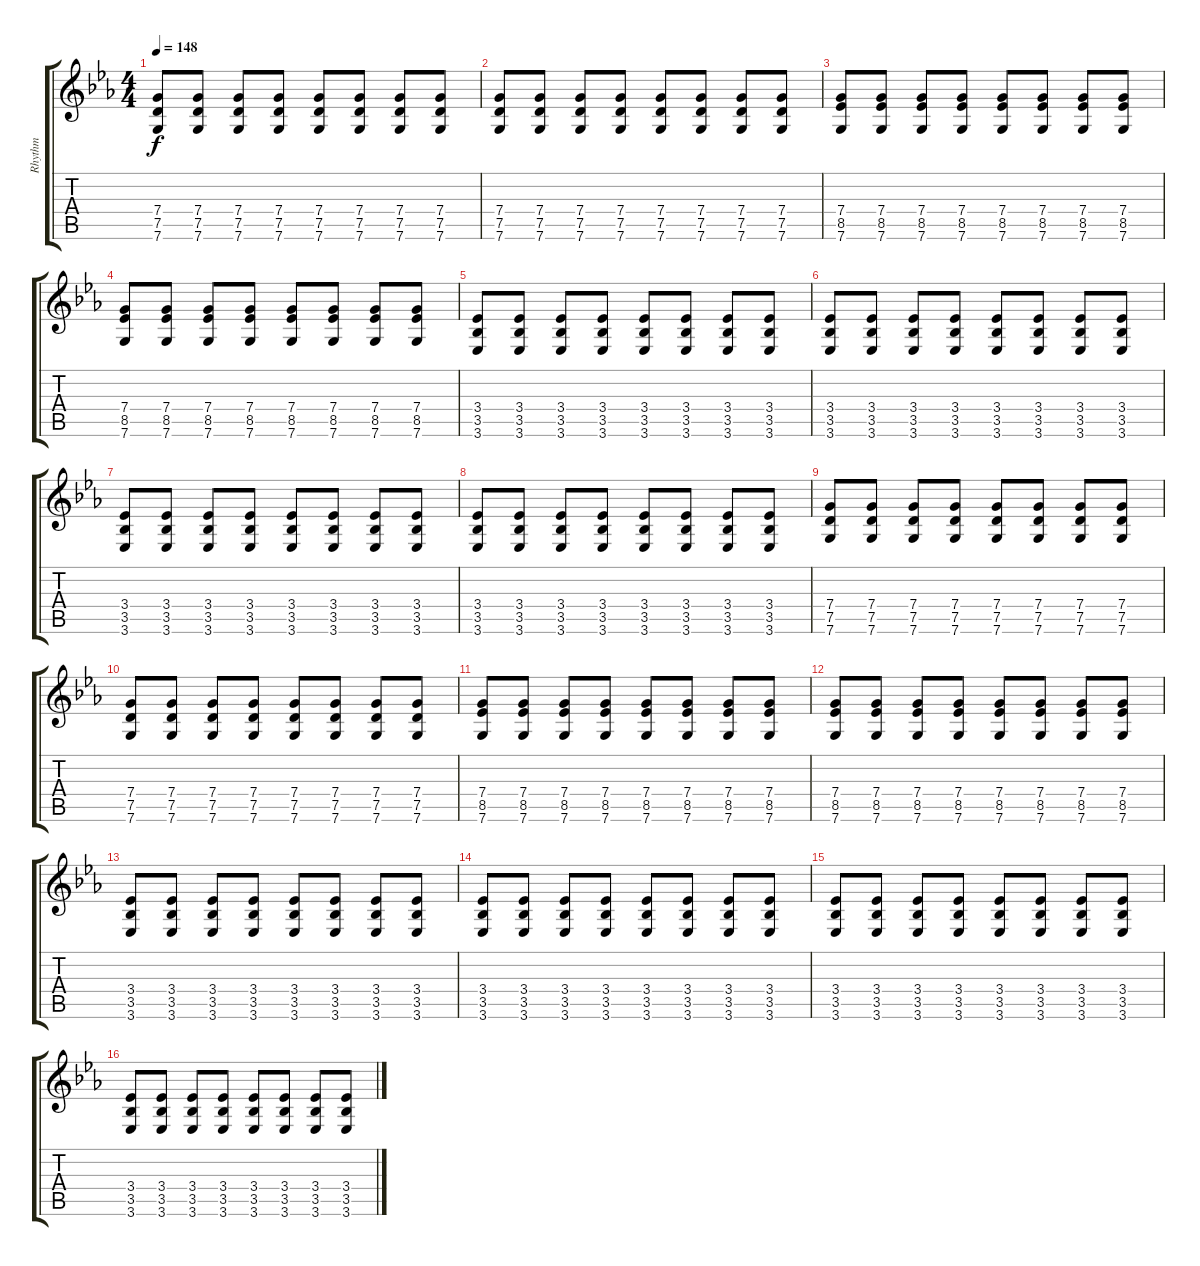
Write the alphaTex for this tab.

\track ("Rhythm" "Rhythm") {instrument distortionguitar}
\staff {score tabs}
\tuning (D4 A3 F3 C3 G2 C2) {hide}
\ts (4 4)
\tempo 148
\clef g2
\ks cminor
(7.4 7.5 7.6).8{dy f} (7.4 7.5 7.6).8 (7.4 7.5 7.6).8 (7.4 7.5 7.6).8 (7.4 7.5 7.6).8 (7.4 7.5 7.6).8 (7.4 7.5 7.6).8 (7.4 7.5 7.6).8 |
(7.4 7.5 7.6).8 (7.4 7.5 7.6).8 (7.4 7.5 7.6).8 (7.4 7.5 7.6).8 (7.4 7.5 7.6).8 (7.4 7.5 7.6).8 (7.4 7.5 7.6).8 (7.4 7.5 7.6).8 |
(7.4 8.5 7.6).8 (7.4 8.5 7.6).8 (7.4 8.5 7.6).8 (7.4 8.5 7.6).8 (7.4 8.5 7.6).8 (7.4 8.5 7.6).8 (7.4 8.5 7.6).8 (7.4 8.5 7.6).8 |
(7.4 8.5 7.6).8 (7.4 8.5 7.6).8 (7.4 8.5 7.6).8 (7.4 8.5 7.6).8 (7.4 8.5 7.6).8 (7.4 8.5 7.6).8 (7.4 8.5 7.6).8 (7.4 8.5 7.6).8 |
(3.4 3.5 3.6).8 (3.4 3.5 3.6).8 (3.4 3.5 3.6).8 (3.4 3.5 3.6).8 (3.4 3.5 3.6).8 (3.4 3.5 3.6).8 (3.4 3.5 3.6).8 (3.4 3.5 3.6).8 |
(3.4 3.5 3.6).8 (3.4 3.5 3.6).8 (3.4 3.5 3.6).8 (3.4 3.5 3.6).8 (3.4 3.5 3.6).8 (3.4 3.5 3.6).8 (3.4 3.5 3.6).8 (3.4 3.5 3.6).8 |
(3.4 3.5 3.6).8 (3.4 3.5 3.6).8 (3.4 3.5 3.6).8 (3.4 3.5 3.6).8 (3.4 3.5 3.6).8 (3.4 3.5 3.6).8 (3.4 3.5 3.6).8 (3.4 3.5 3.6).8 |
(3.4 3.5 3.6).8 (3.4 3.5 3.6).8 (3.4 3.5 3.6).8 (3.4 3.5 3.6).8 (3.4 3.5 3.6).8 (3.4 3.5 3.6).8 (3.4 3.5 3.6).8 (3.4 3.5 3.6).8 |
(7.4 7.5 7.6).8 (7.4 7.5 7.6).8 (7.4 7.5 7.6).8 (7.4 7.5 7.6).8 (7.4 7.5 7.6).8 (7.4 7.5 7.6).8 (7.4 7.5 7.6).8 (7.4 7.5 7.6).8 |
(7.4 7.5 7.6).8 (7.4 7.5 7.6).8 (7.4 7.5 7.6).8 (7.4 7.5 7.6).8 (7.4 7.5 7.6).8 (7.4 7.5 7.6).8 (7.4 7.5 7.6).8 (7.4 7.5 7.6).8 |
(7.4 8.5 7.6).8 (7.4 8.5 7.6).8 (7.4 8.5 7.6).8 (7.4 8.5 7.6).8 (7.4 8.5 7.6).8 (7.4 8.5 7.6).8 (7.4 8.5 7.6).8 (7.4 8.5 7.6).8 |
(7.4 8.5 7.6).8 (7.4 8.5 7.6).8 (7.4 8.5 7.6).8 (7.4 8.5 7.6).8 (7.4 8.5 7.6).8 (7.4 8.5 7.6).8 (7.4 8.5 7.6).8 (7.4 8.5 7.6).8 |
(3.4 3.5 3.6).8 (3.4 3.5 3.6).8 (3.4 3.5 3.6).8 (3.4 3.5 3.6).8 (3.4 3.5 3.6).8 (3.4 3.5 3.6).8 (3.4 3.5 3.6).8 (3.4 3.5 3.6).8 |
(3.4 3.5 3.6).8 (3.4 3.5 3.6).8 (3.4 3.5 3.6).8 (3.4 3.5 3.6).8 (3.4 3.5 3.6).8 (3.4 3.5 3.6).8 (3.4 3.5 3.6).8 (3.4 3.5 3.6).8 |
(3.4 3.5 3.6).8 (3.4 3.5 3.6).8 (3.4 3.5 3.6).8 (3.4 3.5 3.6).8 (3.4 3.5 3.6).8 (3.4 3.5 3.6).8 (3.4 3.5 3.6).8 (3.4 3.5 3.6).8 |
(3.4 3.5 3.6).8 (3.4 3.5 3.6).8 (3.4 3.5 3.6).8 (3.4 3.5 3.6).8 (3.4 3.5 3.6).8 (3.4 3.5 3.6).8 (3.4 3.5 3.6).8 (3.4 3.5 3.6).8
